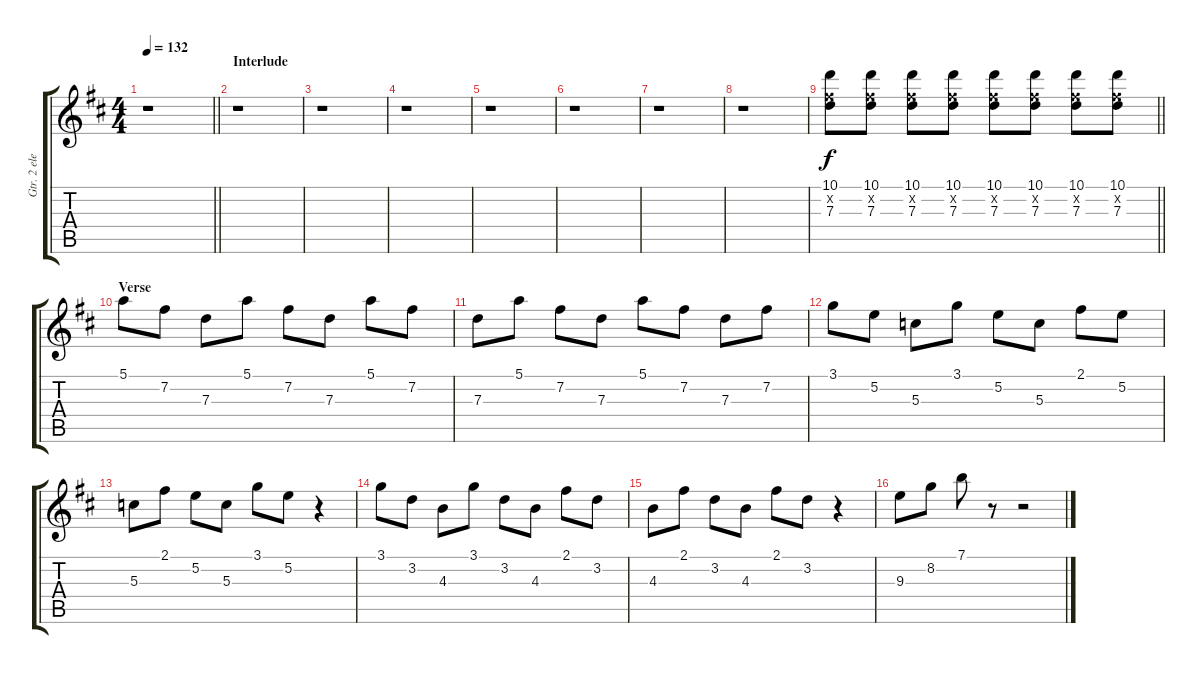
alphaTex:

\track ("Gtr. 2 electric" "Gtr. 2 ele") {instrument electricguitarjazz}
\staff {score tabs}
\tuning (E4 B3 G3 D3 A2 E2) {hide}
\ts (4 4)
\tempo 132
\clef g2
\barLineRight lightlight
\ks d
r.1{dy f} |
\section ("" "Interlude")
r.1 |
r.1 |
r.1 |
r.1 |
r.1 |
r.1 |
r.1 |
\barLineRight lightlight
(10.1 7.2{x} 7.3).8{instrument distortionguitar} (10.1 7.2{x} 7.3).8 (10.1 7.2{x} 7.3).8 (10.1 7.2{x} 7.3).8 (10.1 7.2{x} 7.3).8 (10.1 7.2{x} 7.3).8 (10.1 7.2{x} 7.3).8 (10.1 7.2{x} 7.3).8 |
\section ("" "Verse")
5.1.8{instrument electricguitarjazz} 7.2.8 7.3.8 5.1.8 7.2.8 7.3.8 5.1.8 7.2.8 |
7.3.8 5.1.8 7.2.8 7.3.8 5.1.8 7.2.8 7.3.8 7.2.8 |
3.1.8 5.2.8 5.3.8 3.1.8 5.2.8 5.3.8 2.1.8 5.2.8 |
5.3.8 2.1.8 5.2.8 5.3.8 3.1.8 5.2.8 r.4 |
3.1.8 3.2.8 4.3.8 3.1.8 3.2.8 4.3.8 2.1.8 3.2.8 |
4.3.8 2.1.8 3.2.8 4.3.8 2.1.8 3.2.8 r.4 |
9.3.8 8.2.8 7.1.8 r.8 r.2
